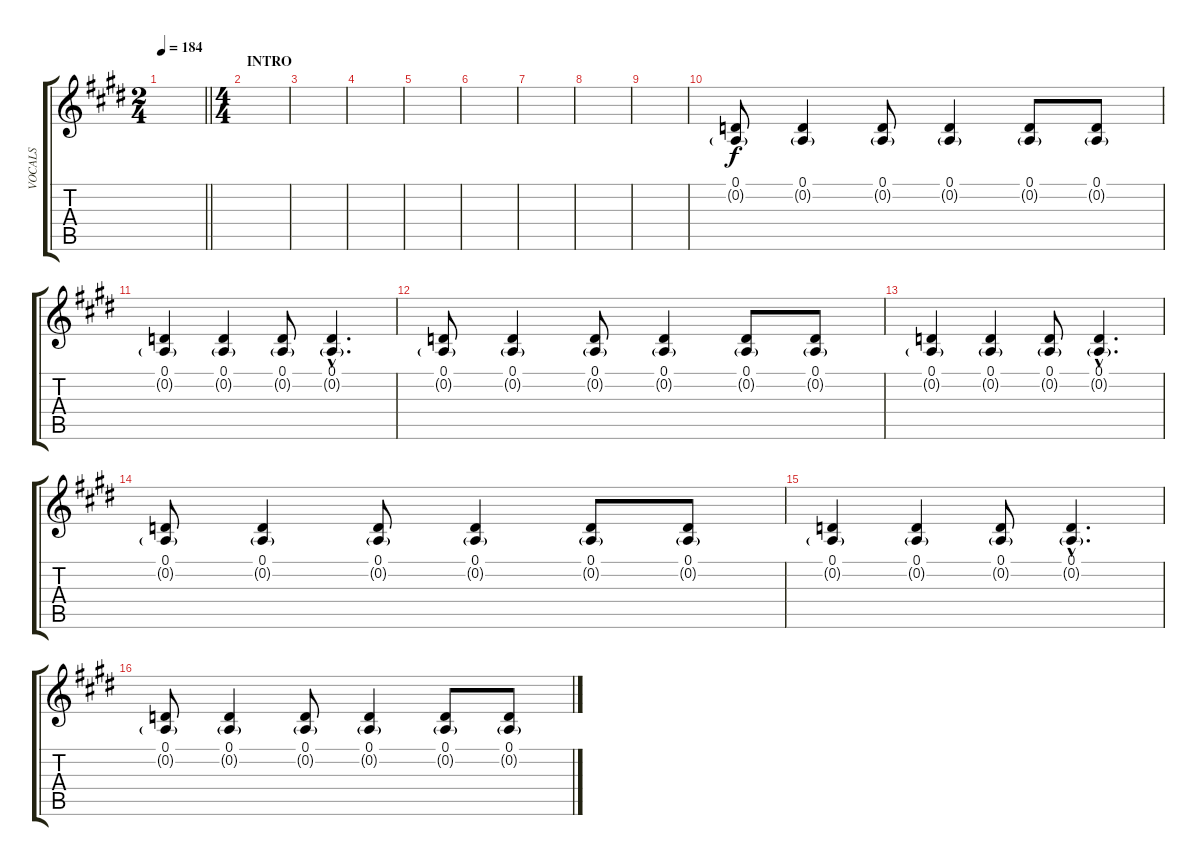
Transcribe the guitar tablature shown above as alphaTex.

\track ("VOCALS" "VOCALS") {instrument oboe}
\staff {score tabs}
\tuning (D4 A3 F3 C3 G2 D2) {hide}
\ts (2 4)
\tempo 184
\clef g2
\barLineRight lightlight
\ks e
|
\ts (4 4)
\section ("" "INTRO")
|
|
|
|
|
|
|
|
(0.1 0.2{g}).8{volume 11} (0.1 0.2{g}).4 (0.1 0.2{g}).8 (0.1 0.2{g}).4 (0.1 0.2{g}).8 (0.1 0.2{g}).8 |
(0.1 0.2{g}).4 (0.1 0.2{g}).4 (0.1 0.2{g}).8 (0.1{hac} 0.2{g hac}).4{d} |
(0.1 0.2{g}).8 (0.1 0.2{g}).4 (0.1 0.2{g}).8 (0.1 0.2{g}).4 (0.1 0.2{g}).8 (0.1 0.2{g}).8 |
(0.1 0.2{g}).4 (0.1 0.2{g}).4 (0.1 0.2{g}).8 (0.1{hac} 0.2{g hac}).4{d} |
(0.1 0.2{g}).8 (0.1 0.2{g}).4 (0.1 0.2{g}).8 (0.1 0.2{g}).4 (0.1 0.2{g}).8 (0.1 0.2{g}).8 |
(0.1 0.2{g}).4 (0.1 0.2{g}).4 (0.1 0.2{g}).8 (0.1{hac} 0.2{g hac}).4{d} |
(0.1 0.2{g}).8 (0.1 0.2{g}).4 (0.1 0.2{g}).8 (0.1 0.2{g}).4 (0.1 0.2{g}).8 (0.1 0.2{g}).8
